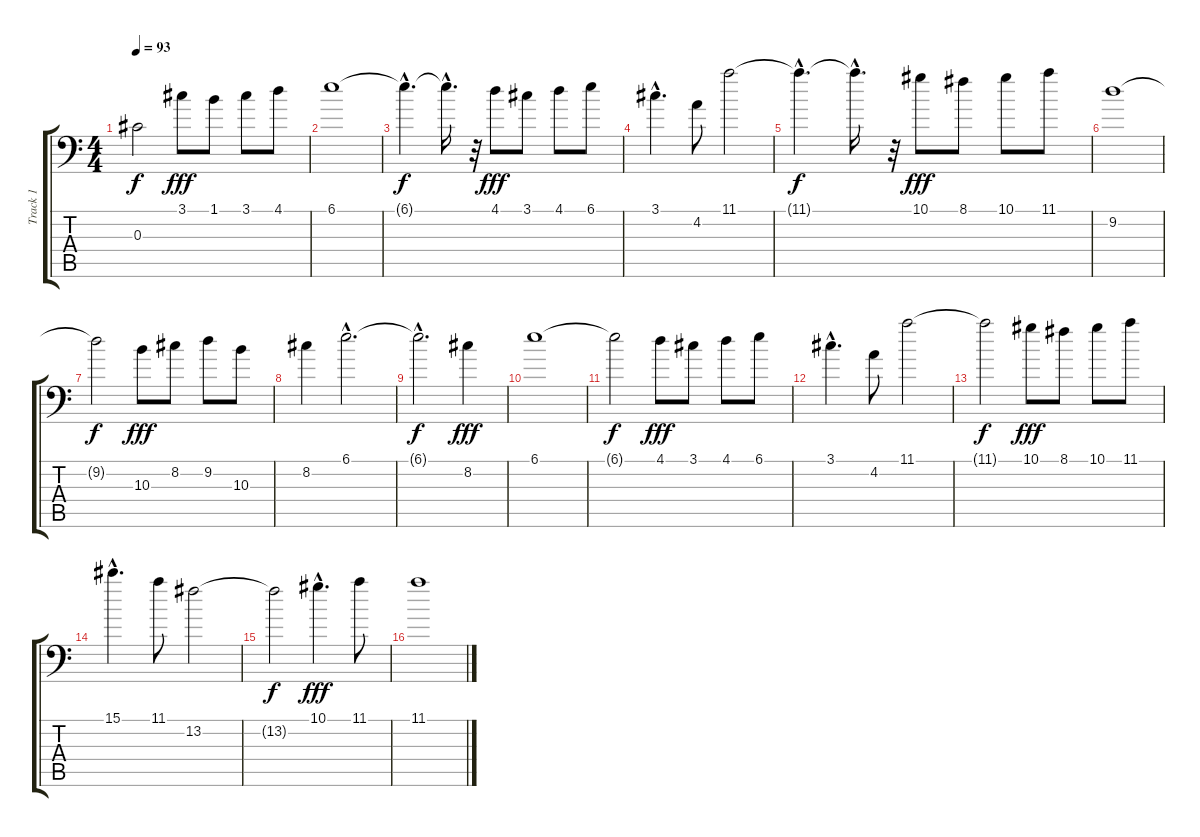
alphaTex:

\track ("Track 1" "Track 1") {instrument distortionguitar}
\staff {score tabs}
\tuning (Bb3 F3 Db3 Ab2 Eb2 Bb1) {hide}
\ts (4 4)
\tempo 93
\clef f4
\ks c
0.3{t}.2{dy f} 3.1.8{dy fff} 1.1.8 3.1.8 4.1.8 |
6.1.1 |
6.1{hac t}.4{d dy f} 6.1{hac t}.16{d} r.32 4.1.8{dy fff} 3.1.8 4.1.8 6.1.8 |
3.1{hac}.4{d} 4.2.8 11.1.2 |
11.1{hac t}.4{d dy f} 11.1{hac t}.16{d} r.32 10.1.8{dy fff} 8.1.8 10.1.8 11.1.8 |
9.2.1 |
9.2{t}.2{dy f} 10.3.8{dy fff} 8.2.8 9.2.8 10.3.8 |
8.2.4 6.1{hac}.2{d} |
6.1{hac t}.2{d dy f} 8.2.4{dy fff} |
6.1.1 |
6.1{t}.2{dy f} 4.1.8{dy fff} 3.1.8 4.1.8 6.1.8 |
3.1{hac}.4{d} 4.2.8 11.1.2 |
11.1{t}.2{dy f} 10.1.8{dy fff} 8.1.8 10.1.8 11.1.8 |
15.1{hac}.4{d} 11.1.8 13.2.2 |
13.2{t}.2{dy f} 10.1{hac}.4{d dy fff} 11.1.8 |
11.1.1
